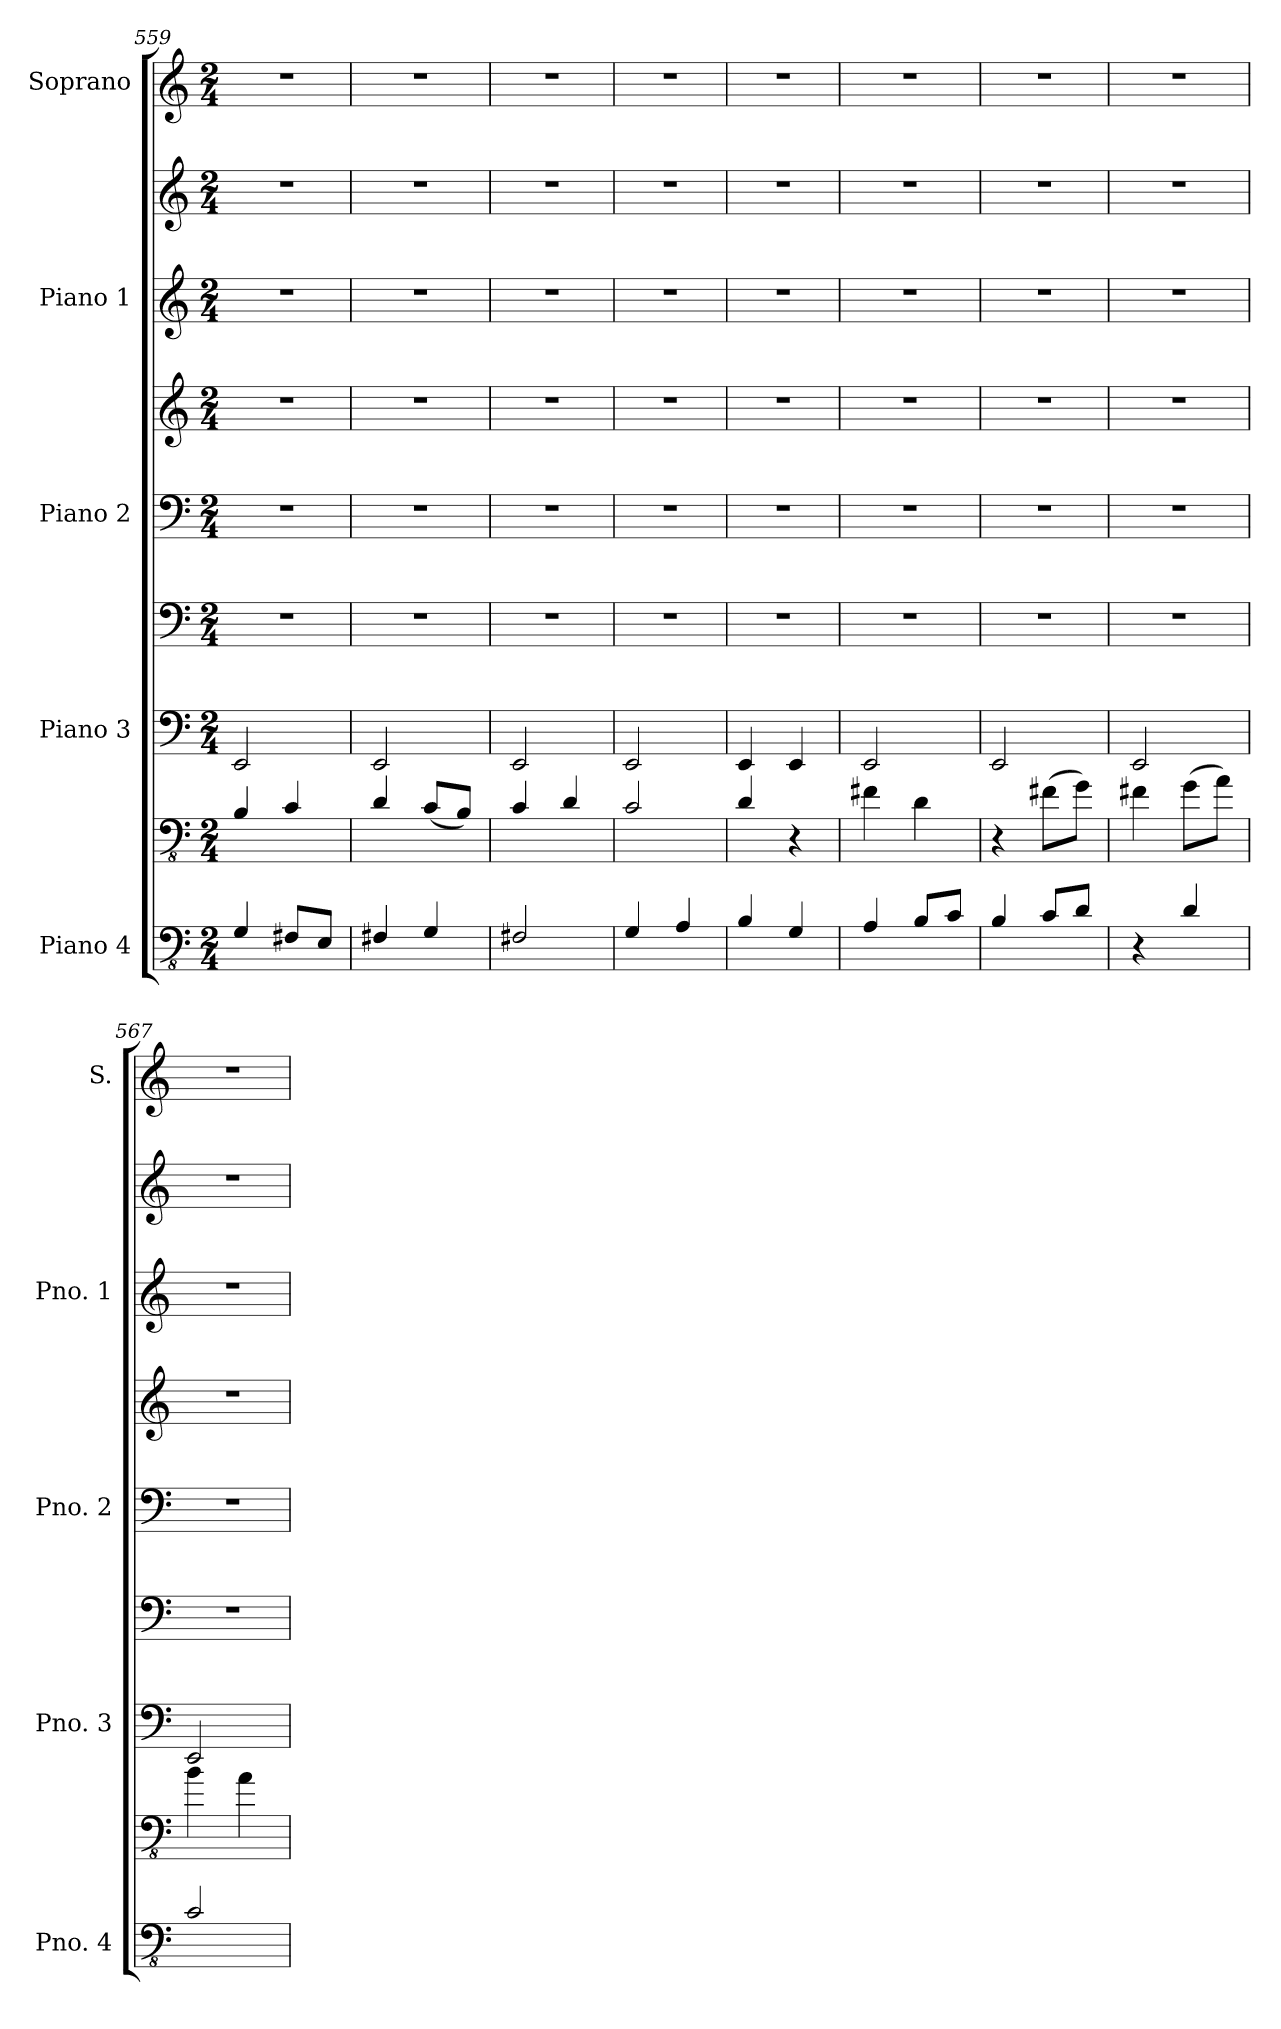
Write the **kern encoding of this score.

**kern	**kern	**kern	**kern	**kern	**kern	**kern	**kern	**kern
*part5	*part5	*part4	*part4	*part3	*part3	*part2	*part2	*part1
*staff9	*staff8	*staff7	*staff6	*staff5	*staff4	*staff3	*staff2	*staff1
*I"Piano 4	*	*I"Piano 3	*	*I"Piano 2	*	*I"Piano 1	*	*I"Soprano
*I'Pno. 4	*	*I'Pno. 3	*	*I'Pno. 2	*	*I'Pno. 1	*	*I'S.
*clefFv4	*clefFv4	*clefF4	*clefF4	*clefF4	*clefG2	*clefG2	*clefG2	*clefG2
*ITrd7c12	*ITrd7c12	*	*	*	*	*	*	*
*k[]	*k[]	*k[]	*k[]	*k[]	*k[]	*k[]	*k[]	*k[]
*C:	*C:	*C:	*C:	*C:	*C:	*C:	*C:	*C:
*M2/4	*M2/4	*M2/4	*M2/4	*M2/4	*M2/4	*M2/4	*M2/4	*M2/4
=559	=559	=559	=559	=559	=559	=559	=559	=559
4GGG/	4BBB/	2EE/	2r	2r	2r	2r	2r	2r
8FFF#X/L	4CC/	.	.	.	.	.	.	.
8EEE/J	.	.	.	.	.	.	.	.
=560	=560	=560	=560	=560	=560	=560	=560	=560
4FFF#X/	4DD/	2EE/	2r	2r	2r	2r	2r	2r
4GGG/	(8CC/L	.	.	.	.	.	.	.
.	8BBB/J)	.	.	.	.	.	.	.
!!LO:PB:g=z
=561	=561	=561	=561	=561	=561	=561	=561	=561
2FFF#X/	4CC/	2EE/	2r	2r	2r	2r	2r	2r
.	4DD/	.	.	.	.	.	.	.
=562	=562	=562	=562	=562	=562	=562	=562	=562
4GGG/	2CC/	2EE/	2r	2r	2r	2r	2r	2r
4AAA/	.	.	.	.	.	.	.	.
=563	=563	=563	=563	=563	=563	=563	=563	=563
4BBB/	4DD/	4EE/	2r	2r	2r	2r	2r	2r
4GGG/	4r	4EE/	.	.	.	.	.	.
=564	=564	=564	=564	=564	=564	=564	=564	=564
4AAA/	4FF#X\	2EE/	2r	2r	2r	2r	2r	2r
8BBB/L	4DD\	.	.	.	.	.	.	.
8CC/J	.	.	.	.	.	.	.	.
=565	=565	=565	=565	=565	=565	=565	=565	=565
4BBB/	4r	2EE/	2r	2r	2r	2r	2r	2r
8CC/L	(8FF#X\L	.	.	.	.	.	.	.
8DD/J	8GG\J)	.	.	.	.	.	.	.
=566	=566	=566	=566	=566	=566	=566	=566	=566
4r	4FF#X\	2EE/	2r	2r	2r	2r	2r	2r
4DD/	(8GG\L	.	.	.	.	.	.	.
.	8AA\J)	.	.	.	.	.	.	.
=567	=567	=567	=567	=567	=567	=567	=567	=567
2CC/	4BB\	2EE/	2r	2r	2r	2r	2r	2r
.	4AA\	.	.	.	.	.	.	.
=	=	=	=	=	=	=	=	=
*-	*-	*-	*-	*-	*-	*-	*-	*-
